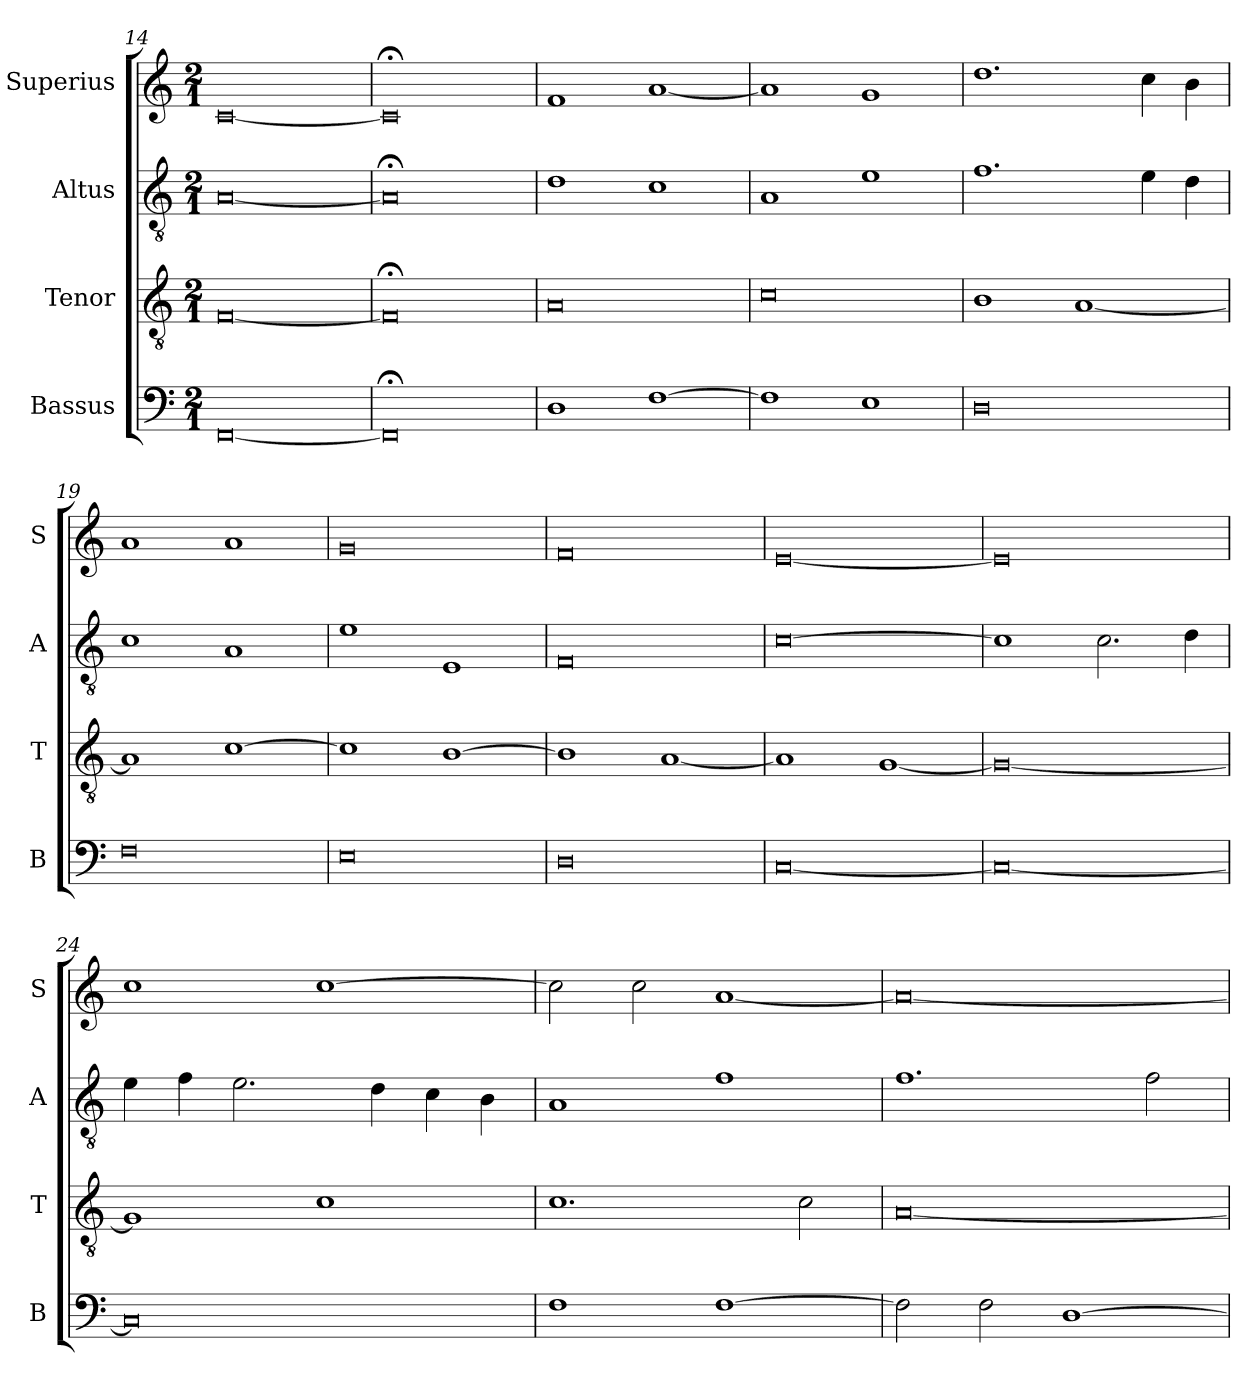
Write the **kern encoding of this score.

**kern	**kern	**kern	**kern
*part4	*part3	*part2	*part1
*staff4	*staff3	*staff2	*staff1
*I"Bassus	*I"Tenor	*I"Altus	*I"Superius
*I'B	*I'T	*I'A	*I'S
*clefF4	*clefGv2	*clefGv2	*clefG2
*k[]	*k[]	*k[]	*k[]
*C:	*C:	*C:	*C:
*M2/1	*M2/1	*M2/1	*M2/1
=14	=14	=14	=14
[0FF	[0F	[0A	[0c
=15	=15	=15	=15
0FF;<]	0F;<]	0A;<]	0c;<]
=16	=16	=16	=16
1D	0A	1d	1f
[1F	.	1c	[1a
=17	=17	=17	=17
1F]	0c	1A	1a]
1E	.	1e	1g
=18	=18	=18	=18
0D	1B	1.f	1.dd
.	[1A	.	.
.	.	4e	4cc
.	.	4d	4b
=19	=19	=19	=19
0F	1A]	1c	1a
.	[1c	1A	1a
=20	=20	=20	=20
0E	1c]	1e	0g
.	[1B	1E	.
=21	=21	=21	=21
0D	1B]	0F	0f
.	[1A	.	.
=22	=22	=22	=22
[0C	1A]	[0c	[0e
.	[1G	.	.
=23	=23	=23	=23
0C_	0G_	1c]	0e]
.	.	2.c	.
.	.	4d	.
=24	=24	=24	=24
0C]	1G]	4e	1cc
.	.	4f	.
.	.	2.e	.
.	1c	.	[1cc
.	.	4d	.
.	.	4c	.
.	.	4B	.
=25	=25	=25	=25
1F	1.c	1A	2cc]
.	.	.	2cc
[1F	.	1f	[1a
.	2c	.	.
=26	=26	=26	=26
2F]	[0A	1.f	0a_
2F	.	.	.
[1D	.	.	.
.	.	2f	.
=	=	=	=
*-	*-	*-	*-
